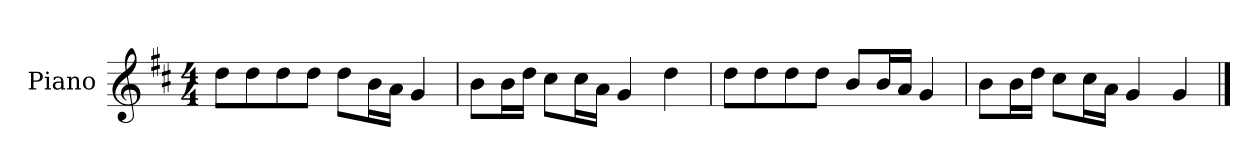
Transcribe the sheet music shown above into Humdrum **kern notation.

**kern
*part1
*staff1
*I"Piano
*I'P-no
*clefG2
*k[f#c#]
*M4/4
*MM90
=1
8dd\L
8dd\
8dd\
8dd\J
8dd\L
16b\L
16a\JJ
4g/
=2
8b\L
16b\L
16dd\JJ
8cc#\L
16cc#\L
16a\JJ
4g/
4dd\
=3
8dd\L
8dd\
8dd\
8dd\J
8b/L
16b/L
16a/JJ
4g/
=4
8b\L
16b\L
16dd\JJ
8cc#\L
16cc#\L
16a\JJ
4g/
4g/
==
*-
